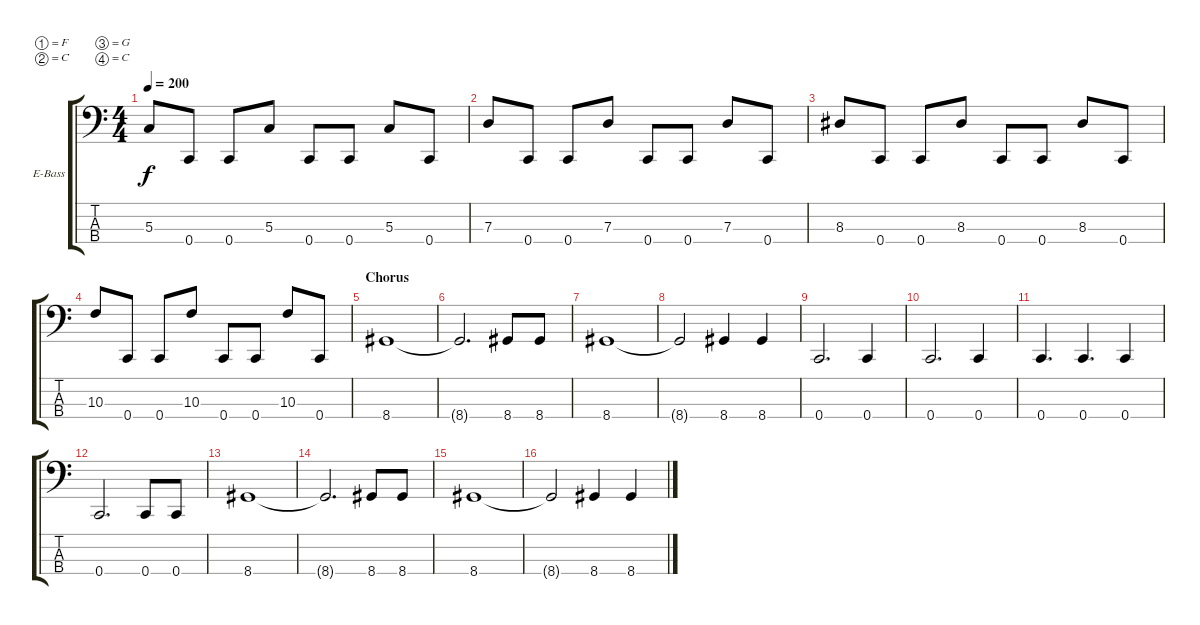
\defaultSystemsLayout 4
\bracketExtendMode groupsimilarinstruments
\firstSystemTrackNameOrientation horizontal
\otherSystemsTrackNameOrientation horizontal
\track ("Electric Bass" "E-Bass") {instrument electricbassfinger}
\staff {score tabs}
\tuning (F2 C2 G1 C1)
\ts (4 4)
\tempo 200
\clef f4
\ks c
5.3.8{dy f} 0.4.8 0.4.8 5.3.8 0.4.8 0.4.8 5.3.8 0.4.8 |
7.3.8 0.4.8 0.4.8 7.3.8 0.4.8 0.4.8 7.3.8 0.4.8 |
8.3.8 0.4.8 0.4.8 8.3.8 0.4.8 0.4.8 8.3.8 0.4.8 |
10.3.8 0.4.8 0.4.8 10.3.8 0.4.8 0.4.8 10.3.8 0.4.8 |
\section ("" "Chorus")
8.4.1 |
8.4{t}.2{d} 8.4.8 8.4.8 |
8.4.1 |
8.4{t}.2 8.4.4 8.4.4 |
0.4.2{d} 0.4.4 |
0.4.2{d} 0.4.4 |
0.4.4{d} 0.4.4{d} 0.4.4 |
0.4.2{d} 0.4.8 0.4.8 |
8.4.1 |
8.4{t}.2{d} 8.4.8 8.4.8 |
8.4.1 |
8.4{t}.2 8.4.4 8.4.4
